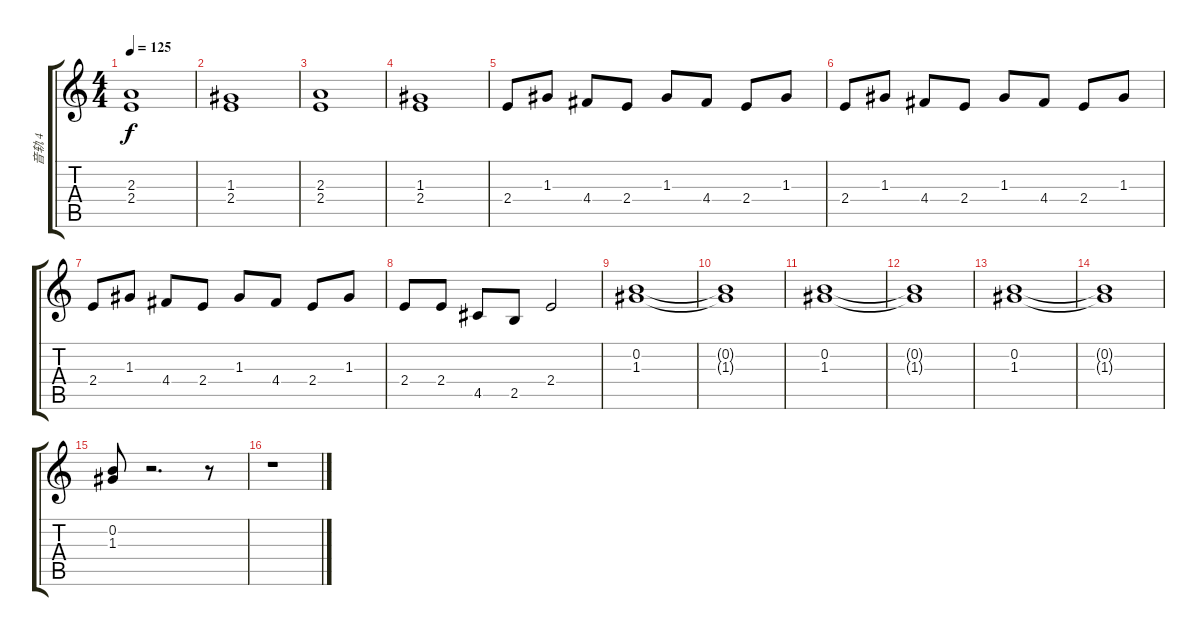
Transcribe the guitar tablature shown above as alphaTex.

\track ("音轨 4" "音轨 4") {instrument distortionguitar}
\staff {score tabs}
\tuning (E4 B3 G3 D3 A2 E2) {hide}
\ts (4 4)
\tempo 125
\clef g2
\ks c
(2.3 2.4).1{dy f} |
(1.3 2.4).1 |
(2.3 2.4).1 |
(1.3 2.4).1 |
2.4.8 1.3.8 4.4.8 2.4.8 1.3.8 4.4.8 2.4.8 1.3.8 |
2.4.8 1.3.8 4.4.8 2.4.8 1.3.8 4.4.8 2.4.8 1.3.8 |
2.4.8 1.3.8 4.4.8 2.4.8 1.3.8 4.4.8 2.4.8 1.3.8 |
2.4.8 2.4.8 4.5.8 2.5.8 2.4.2 |
(0.2 1.3).1 |
(0.2{t} 1.3{t}).1 |
(0.2 1.3).1 |
(0.2{t} 1.3{t}).1 |
(0.2 1.3).1 |
(0.2{t} 1.3{t}).1 |
(0.2 1.3).8 r.2{d} r.8 |
r.1
